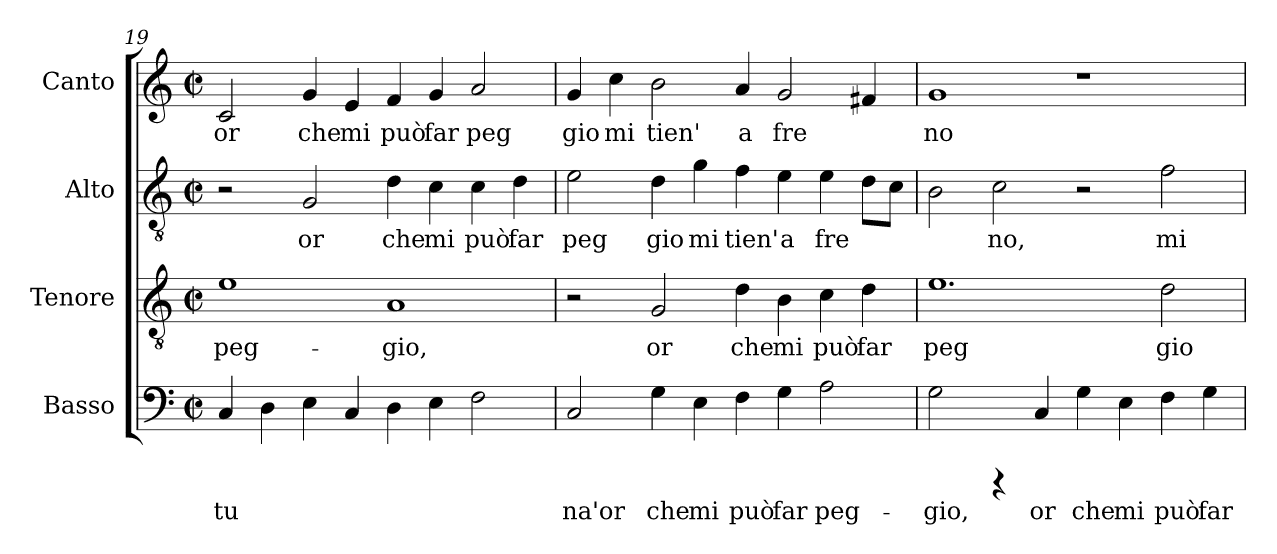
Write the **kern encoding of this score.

**kern	**text	**kern	**text	**kern	**text	**kern	**text
*part4	*part4	*part3	*part3	*part2	*part2	*part1	*part1
*staff4	*staff4	*staff3	*staff3	*staff2	*staff2	*staff1	*staff1
*I"Basso	*	*I"Tenore	*	*I"Alto	*	*I"Canto	*
*clefF4	*	*clefGv2	*	*clefGv2	*	*clefG2	*
*k[]	*	*k[]	*	*k[]	*	*k[]	*
*C:	*	*C:	*	*C:	*	*C:	*
*M2/2	*	*M2/2	*	*M2/2	*	*M2/2	*
*met(c|)	*	*met(c|)	*	*met(c|)	*	*met(c|)	*
=19	=19	=19	=19	=19	=19	=19	=19
!	!LO:LY:b:cj	!	!LO:LY:b:cj	!	!	!	!LO:LY:b:cj
4C/	tu	1e	peg-	2r	.	2c/	or
!	!LO:LY:b:cj	!	!	!	!	!	!
4D\	.	.	.	.	.	.	.
!	!LO:LY:b:cj	!	!	!	!LO:LY:b:cj	!	!LO:LY:b:cj
4E\	.	.	.	2G/	or	4g/	che
!	!LO:LY:b:cj	!	!	!	!	!	!LO:LY:b:cj
4C/	.	.	.	.	.	4e/	mi
!	!LO:LY:b:cj	!	!LO:LY:b:cj	!	!LO:LY:b:cj	!	!LO:LY:b:cj
4D\	.	1A	-gio,	4d\	che	4f/	può
!	!LO:LY:b:cj	!	!	!	!LO:LY:b:cj	!	!LO:LY:b:cj
4E\	.	.	.	4c\	mi	4g/	far
!	!LO:LY:b:cj	!	!	!	!LO:LY:b:cj	!	!LO:LY:b:cj
2F\	.	.	.	4c\	può	2a/	peg
!	!	!	!	!	!LO:LY:b:cj	!	!
.	.	.	.	4d\	far	.	.
!!LO:LB:g=z
=20	=20	=20	=20	=20	=20	=20	=20
!	!LO:LY:b:cj	!	!	!	!LO:LY:b:cj	!	!LO:LY:b:cj
2C/	na'or	2r	.	2e\	peg	4g/	gio
!	!	!	!	!	!	!	!LO:LY:b:cj
.	.	.	.	.	.	4cc\	mi
!	!LO:LY:b:cj	!	!LO:LY:b:cj	!	!LO:LY:b:cj	!	!LO:LY:b:cj
4G\	che	2G/	or	4d\	gio	2b\	tien'
!	!LO:LY:b:cj	!	!	!	!LO:LY:b:cj	!	!
4E\	mi	.	.	4g\	mi	.	.
!	!LO:LY:b:cj	!	!LO:LY:b:cj	!	!LO:LY:b:cj	!	!LO:LY:b:cj
4F\	può	4d\	che	4f\	tien'	4a/	a
!	!LO:LY:b:cj	!	!LO:LY:b:cj	!	!LO:LY:b:cj	!	!LO:LY:b:cj
4G\	far	4B\	mi	4e\	a	2g/	fre-
!	!LO:LY:b:cj	!	!LO:LY:b:cj	!	!LO:LY:b:cj	!	!
2A\	peg-	4c\	può	4e\	fre	.	.
!	!	!	!LO:LY:b:cj	!	!LO:LY:b:cj	!	!LO:LY:b:cj
.	.	4d\	far	8d\L	.	4f#/	--
!	!	!	!	!	!LO:LY:b:cj	!	!
.	.	.	.	8c\J	.	.	.
=21	=21	=21	=21	=21	=21	=21	=21
!	!LO:LY:b:cj	!	!LO:LY:b:cj	!	!LO:LY:b:cj	!	!LO:LY:b:cj
2G\	-gio,	1.e	peg	2B\	.	1g	-no
!	!	!	!	!	!LO:LY:b:cj	!	!
4rCCC	.	.	.	2c\	no,	.	.
!	!LO:LY:b:cj	!	!	!	!	!	!
4C/	or	.	.	.	.	.	.
!	!LO:LY:b:cj	!	!	!	!	!	!
4G\	che	.	.	2r	.	1r	.
!	!LO:LY:b:cj	!	!	!	!	!	!
4E\	mi	.	.	.	.	.	.
!	!LO:LY:b:cj	!	!LO:LY:b:cj	!	!LO:LY:b:cj	!	!
4F\	può	2d\	gio	2f\	mi	.	.
!	!LO:LY:b:cj	!	!	!	!	!	!
4G\	far	.	.	.	.	.	.
=	=	=	=	=	=	=	=
*-	*-	*-	*-	*-	*-	*-	*-
